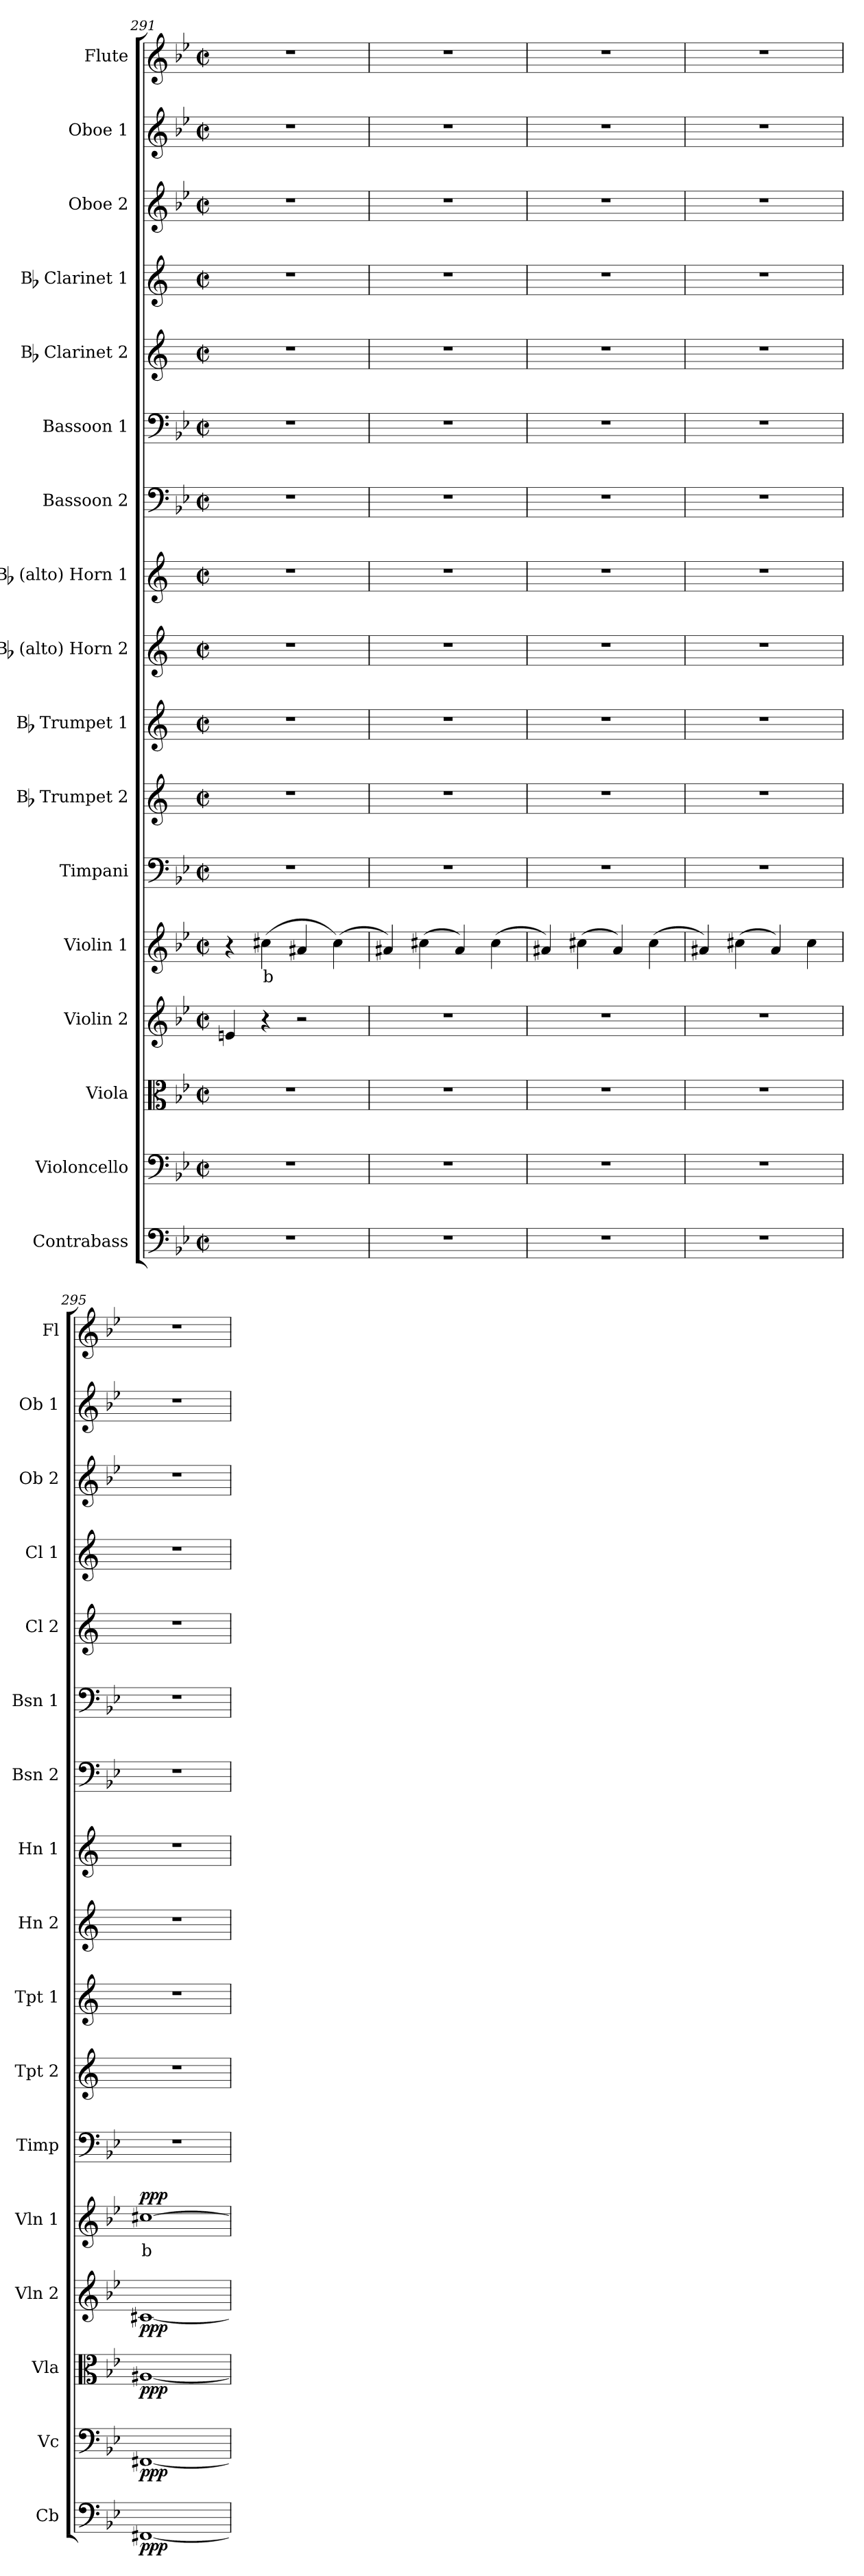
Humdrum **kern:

**kern	**dynam	**kern	**dynam	**kern	**dynam	**kern	**dynam	**kern	**text	**dynam	**kern	**kern	**kern	**kern	**kern	**kern	**kern	**kern	**kern	**kern	**kern	**kern
*part17	*part17	*part16	*part16	*part15	*part15	*part14	*part14	*part13	*part13	*part13	*part12	*part11	*part10	*part9	*part8	*part7	*part6	*part5	*part4	*part3	*part2	*part1
*staff17	*staff17	*staff16	*staff16	*staff15	*staff15	*staff14	*staff14	*staff13	*staff13	*staff13	*staff12	*staff11	*staff10	*staff9	*staff8	*staff7	*staff6	*staff5	*staff4	*staff3	*staff2	*staff1
*I"Contrabass	*	*I"Violoncello	*	*I"Viola	*	*I"Violin 2	*	*I"Violin 1	*	*	*I"Timpani	*I"Bb Trumpet 2	*I"Bb Trumpet 1	*I"Bb (alto) Horn 2	*I"Bb (alto) Horn 1	*I"Bassoon 2	*I"Bassoon 1	*I"Bb Clarinet 2	*I"Bb Clarinet 1	*I"Oboe 2	*I"Oboe 1	*I"Flute
*I'Cb	*	*I'Vc	*	*I'Vla	*	*I'Vln 2	*	*I'Vln 1	*	*	*I'Timp	*I'Tpt 2	*I'Tpt 1	*I'Hn 2	*I'Hn 1	*I'Bsn 2	*I'Bsn 1	*I'Cl 2	*I'Cl 1	*I'Ob 2	*I'Ob 1	*I'Fl
*clefF4	*	*clefF4	*	*clefC3	*	*clefG2	*	*clefG2	*	*	*clefF4	*clefG2	*clefG2	*clefG2	*clefG2	*clefF4	*clefF4	*clefG2	*clefG2	*clefG2	*clefG2	*clefG2
*ITrd7c12	*	*	*	*	*	*	*	*	*	*	*	*ITrd1c2	*ITrd1c2	*ITrd1c2	*ITrd1c2	*	*	*ITrd1c2	*ITrd1c2	*	*	*
*k[b-e-]	*	*k[b-e-]	*	*k[b-e-]	*	*k[b-e-]	*	*k[b-e-]	*	*	*k[b-e-]	*k[b-e-]	*k[b-e-]	*k[b-e-]	*k[b-e-]	*k[b-e-]	*k[b-e-]	*k[b-e-]	*k[b-e-]	*k[b-e-]	*k[b-e-]	*k[b-e-]
*M2/2	*	*M2/2	*	*M2/2	*	*M2/2	*	*M2/2	*	*	*M2/2	*M2/2	*M2/2	*M2/2	*M2/2	*M2/2	*M2/2	*M2/2	*M2/2	*M2/2	*M2/2	*M2/2
*met(c|)	*	*met(c|)	*	*met(c|)	*	*met(c|)	*	*met(c|)	*	*	*met(c|)	*met(c|)	*met(c|)	*met(c|)	*met(c|)	*met(c|)	*met(c|)	*met(c|)	*met(c|)	*met(c|)	*met(c|)	*met(c|)
=291	=291	=291	=291	=291	=291	=291	=291	=291	=291	=291	=291	=291	=291	=291	=291	=291	=291	=291	=291	=291	=291	=291
1r	.	1r	.	1r	.	4en/	.	4r	.	.	1r	1r	1r	1r	1r	1r	1r	1r	1r	1r	1r	1r
!	!	!	!	!	!	!	!	!	!LO:LY:b:color=#FF0000	!	!	!	!	!	!	!	!	!	!	!	!	!
.	.	.	.	.	.	4r	.	(4cc#X\	b	.	.	.	.	.	.	.	.	.	.	.	.	.
.	.	.	.	.	.	2r	.	4a#X/	.	.	.	.	.	.	.	.	.	.	.	.	.	.
.	.	.	.	.	.	.	.	(4cc#\)	.	.	.	.	.	.	.	.	.	.	.	.	.	.
=292	=292	=292	=292	=292	=292	=292	=292	=292	=292	=292	=292	=292	=292	=292	=292	=292	=292	=292	=292	=292	=292	=292
1r	.	1r	.	1r	.	1r	.	4a#X/)	.	.	1r	1r	1r	1r	1r	1r	1r	1r	1r	1r	1r	1r
.	.	.	.	.	.	.	.	(4cc#X\	.	.	.	.	.	.	.	.	.	.	.	.	.	.
.	.	.	.	.	.	.	.	4a#/)	.	.	.	.	.	.	.	.	.	.	.	.	.	.
.	.	.	.	.	.	.	.	(4cc#\	.	.	.	.	.	.	.	.	.	.	.	.	.	.
=293	=293	=293	=293	=293	=293	=293	=293	=293	=293	=293	=293	=293	=293	=293	=293	=293	=293	=293	=293	=293	=293	=293
1r	.	1r	.	1r	.	1r	.	4a#X/)	.	.	1r	1r	1r	1r	1r	1r	1r	1r	1r	1r	1r	1r
.	.	.	.	.	.	.	.	(4cc#X\	.	.	.	.	.	.	.	.	.	.	.	.	.	.
.	.	.	.	.	.	.	.	4a#/)	.	.	.	.	.	.	.	.	.	.	.	.	.	.
.	.	.	.	.	.	.	.	(4cc#\	.	.	.	.	.	.	.	.	.	.	.	.	.	.
=294	=294	=294	=294	=294	=294	=294	=294	=294	=294	=294	=294	=294	=294	=294	=294	=294	=294	=294	=294	=294	=294	=294
1r	.	1r	.	1r	.	1r	.	4a#X/)	.	.	1r	1r	1r	1r	1r	1r	1r	1r	1r	1r	1r	1r
.	.	.	.	.	.	.	.	(4cc#X\	.	.	.	.	.	.	.	.	.	.	.	.	.	.
.	.	.	.	.	.	.	.	4a#/)	.	.	.	.	.	.	.	.	.	.	.	.	.	.
.	.	.	.	.	.	.	.	4cc#\	.	.	.	.	.	.	.	.	.	.	.	.	.	.
=295	=295	=295	=295	=295	=295	=295	=295	=295	=295	=295	=295	=295	=295	=295	=295	=295	=295	=295	=295	=295	=295	=295
!	!LO:DY:b	!	!LO:DY:b	!	!LO:DY:b	!	!LO:DY:b	!	!LO:LY:b:color=#FF0000	!LO:DY:b	!	!	!	!	!	!	!	!	!	!	!	!
[1FFF#X	ppp	[1FF#X	ppp	[1A#X	ppp	[1c#X	ppp	[1cc#X	b	ppp	1r	1r	1r	1r	1r	1r	1r	1r	1r	1r	1r	1r
=	=	=	=	=	=	=	=	=	=	=	=	=	=	=	=	=	=	=	=	=	=	=
*-	*-	*-	*-	*-	*-	*-	*-	*-	*-	*-	*-	*-	*-	*-	*-	*-	*-	*-	*-	*-	*-	*-
